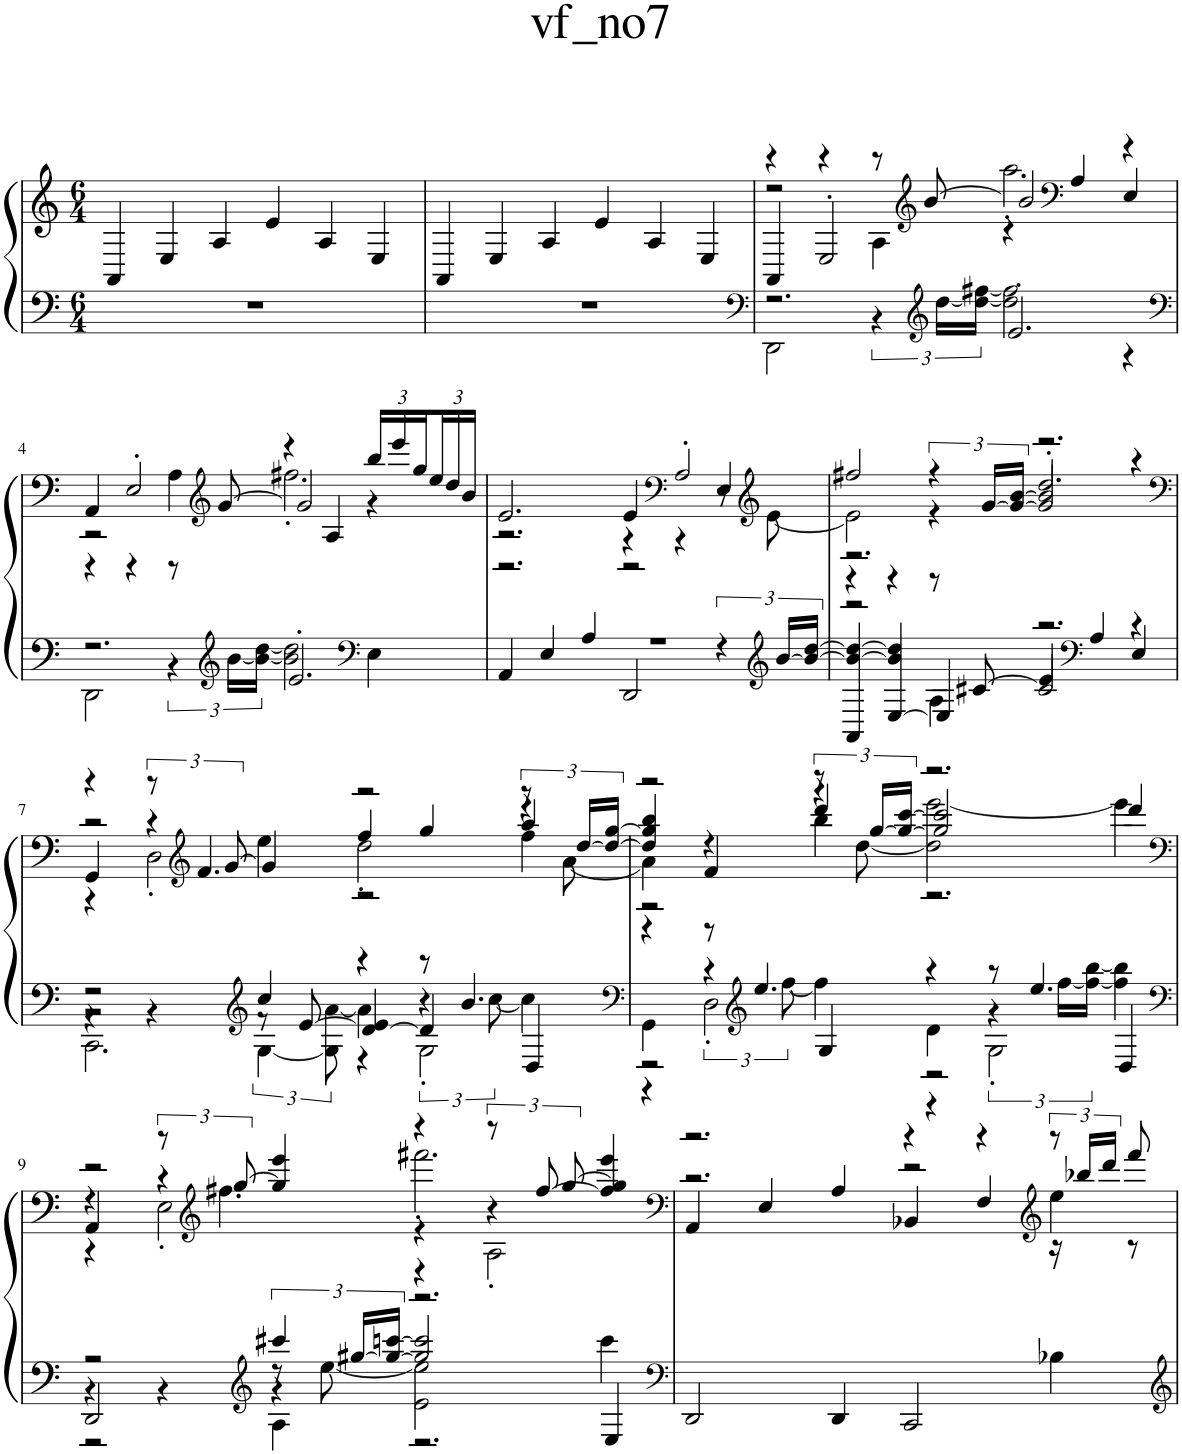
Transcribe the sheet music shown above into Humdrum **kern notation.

**kern	**kern
*part1	*part1
*staff2	*staff1
*I"Piano	*
*I'Pno.	*
*clefF4	*clefG2
*k[]	*k[]
*M6/4	*M6/4
=1	=1
1.r	4AA/
.	4E/
.	4A/
.	4e/
.	4A/
.	4E/
=2	=2
1.r	4AA/
.	4E/
.	4A/
.	4e/
.	4A/
.	4E/
=3	=3
*clefF4	*
*^	*^
*	*	*	*^
2.r	2DD\	4r	2r	4AA/
.	.	4r	.	2E'/
.	6r	8r	4A\	.
*	*	*clefG2	*	*
.	.	[8b/	.	.
*clefG2	*	*	*	*
.	[24dd\LL	.	.	.
.	24dd\_ [24ff#X\JJ	.	.	.
2.e'/	2dd\] 2ff#\]	2b/]	2.aa'\	4r
*	*	*clefF4	*	*
.	.	.	.	4A/
.	4r	4r	.	4E/
!!LO:LB:g=z	!!	!!
=4	=4	=4	=4	=4
*clefF4	*	*	*	*
2.r	2DD\	4AA/	2r	4r
.	.	2E'/	.	4r
.	6r	.	4A\	8r
*	*	*clefG2	*	*
.	.	.	.	[8g/
*clefG2	*	*	*	*
.	[24b\LL	.	.	.
.	24b\_ [24dd\JJ	.	.	.
2.e'/	2b\] 2dd\]	4r	2.ff#X'\	2g/]
.	.	4A/	.	.
*clefF4	*	*	*	*
*	*	*Xbrackettup	*	*
.	4E\	24bb/LL	.	4r
.	.	24eee/	.	.
.	.	24gg/	.	.
.	.	24ee/	.	.
.	.	24dd/	.	.
.	.	24b/JJ	.	.
=5	=5	=5	=5	=5
1.r	4AA/	2.e/	2.r	2.r
.	4E/	.	.	.
.	4A/	.	.	.
.	2DD/	4e/	4r	2r
*	*	*clefF4	*	*
.	.	2A'/	4r	.
.	6r	.	8r	4E/
*	*	*clefG2	*	*
.	.	.	[8e\	.
*clefG2	*	*	*	*
.	[24b/LL	.	.	.
.	24b/_ [24dd/JJ	.	.	.
=6	=6	=6	=6	=6
*	*^	*	*	*
4r	2r	4AA/ 4b/_ 4dd/_	2ff#X/	2e\]	2.r
4r	.	[4E/ 4b/] 4dd/]	.	.	.
*	*	*	*brackettup	*	*
8r	4A\	4E/]	6r	4r	.
[8c#X/	.	.	.	.	.
.	.	.	[24g/LL	.	.
.	.	.	24g/_ [24b/JJ	.	.
2c#/]	2.r	4e/	2g/] 2b/]	2.r	2.dd'/
*clefF4	*	*	*	*	*
.	.	4A/	.	.	.
4r	.	4E/	4r	.	.
*v	*v	*v	*	*	*
*	*v	*v	*v
!!LO:LB:g=z
=7	=7
*	*clefF4
*^	*^
*	*^	*	*^
*	*	*^	*	*	*^
2r	2r	4r	2.CC\	4r	2r	4GG/	4r
.	.	4r	.	8r	.	6r	2D'\
*	*	*	*	*clefG2	*	*	*
.	.	.	.	4.f/	.	.	.
.	.	.	.	.	.	[12g/	.
*clefG2	*	*	*	*	*	*	*
4cc/	[6G\	8r	.	.	4ee\	4g/]	.
.	.	[8e/	.	.	.	.	.
.	12G\] [12a\	.	.	.	.	.	.
4r	4a\]	[4d/ 4e/]	4r	2r	2dd'\	4ff/	2r
8r	6r	4d/]	2G'\	.	.	4gg/	.
4.b/	.	.	.	.	.	.	.
.	[12cc\	.	.	.	.	.	.
.	4cc\]	4D/	.	4aa/	8r	6r	4ff\
.	.	.	.	.	[8a\	.	.
.	.	.	.	.	.	[24dd/LL	.
.	.	.	.	.	.	24dd/_ [24gg/JJ	.
=8	=8	=8	=8	=8	=8	=8	=8
*clefF4	*	*	*	*	*	*	*
4r	4GG\	2r	4r	2r	4a\]	4dd/] 4gg/] 4bb/	2r
8r	6r	.	2D'\	.	4r	4f/	.
*clefG2	*	*	*	*	*	*	*
4.ee/	.	.	.	.	.	.	.
.	[12ff\	.	.	.	.	.	.
.	4ff\]	4G/	.	4ddd/	8r	6r	4bb\
.	.	.	.	.	[8dd\	.	.
.	.	.	.	.	.	[24gg/LL	.
.	.	.	.	.	.	24gg/_ [24ccc/JJ	.
4r	4d\	2r	4r	2.r	2dd\] [2eee\	2gg/] 2ccc/]	2.r
8r	6r	.	2G'\	.	.	.	.
4.ee/	.	.	.	.	.	.	.
.	[24ff\LL	.	.	.	.	.	.
.	24ff\_ [24bb\JJ	.	.	.	.	.	.
.	4ff\] 4bb\]	4D/	.	.	4eee\]	4ddd/	.
!!LO:LB:g=z	!!	!!	!!
=9	=9	=9	=9	=9	=9	=9	=9
*clefF4	*	*	*	*clefF4	*	*	*
2r	4r	2DD/	2r	2r	4r	4AA/	4r
.	4r	.	.	.	8r	6r	2E'\
*	*	*	*	*clefG2	*	*	*
.	.	.	.	.	4.ff#X\	.	.
.	.	.	.	.	.	[12gg/	.
*clefG2	*	*	*	*	*	*	*
4ccc#X/	8r	6r	4A\	4eee/	.	4gg/]	.
.	[8ee\	.	.	.	.	.	.
.	.	[24gg#X/LL	.	.	.	.	.
.	.	24gg#/_ [24cccn/JJ	.	.	.	.	.
2.r	2e\ 2ee\]	2gg#/] 2ccc/]	2.r	4r	2.fff#X'\	4r	4r
.	.	.	.	8r	.	6r	2A'\
.	.	.	.	[8ff#/	.	.	.
.	.	.	.	.	.	[12gg/	.
.	4ccc\	4E/	.	4ff#/] 4eee/	.	4gg/]	.
*v	*v	*v	*v	*	*	*	*
*	*v	*v	*v	*v
=10	=10
*clefF4	*clefF4
*	*^
*	*	*^
2DD/	2.r	2.r	4AA/
.	.	.	4E/
4DD/	.	.	4A/
2CC/	4r	2r	4BB-X/
.	4r	.	4F/
*	*clefG2	*	*
4B-X\	8r	4ee\	24r
.	.	.	24bb-X/LL
.	.	.	24ddd/JJ
.	8fff/	.	8r
*	*v	*v	*v
=	=
*-	*-
